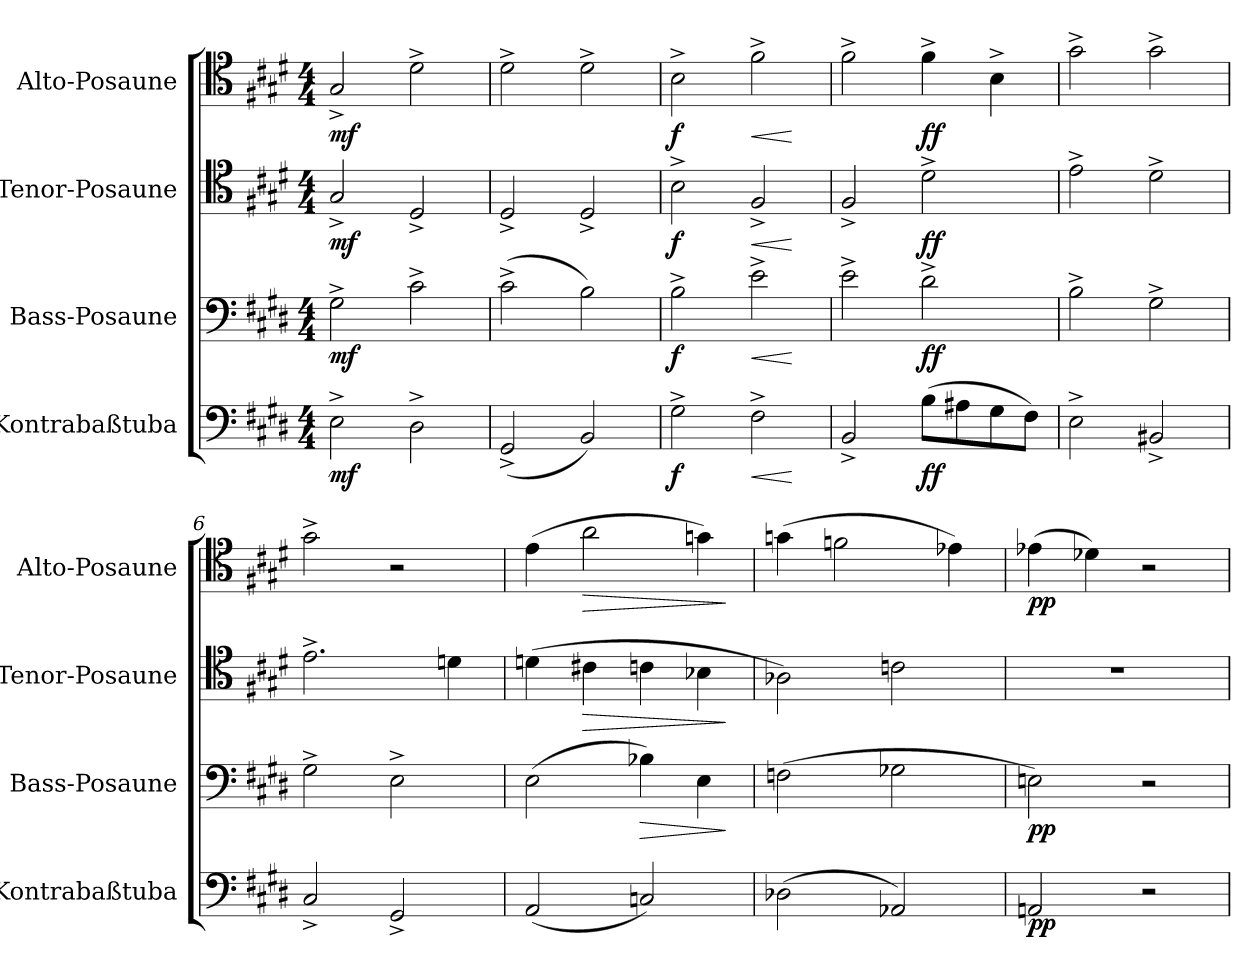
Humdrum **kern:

**kern	**dynam	**kern	**dynam	**kern	**dynam	**kern	**dynam
*part4	*part4	*part3	*part3	*part2	*part2	*part1	*part1
*staff4	*staff4	*staff3	*staff3	*staff2	*staff2	*staff1	*staff1
*I"Kontrabaßtuba	*	*I"Bass-Posaune	*	*I"Tenor-Posaune	*	*I"Alto-Posaune	*
*I'Kontrabaßtuba	*	*I'Bass-Posaune	*	*I'Tenor-Posaune	*	*I'Alto-Posaune	*
*clefF4	*	*clefF4	*	*clefC4	*	*clefC4	*
*k[f#c#g#d#]	*	*k[f#c#g#d#]	*	*k[f#c#g#d#]	*	*k[f#c#g#d#]	*
*M4/4	*	*M4/4	*	*M4/4	*	*M4/4	*
*MM88	*	*MM88	*	*MM88	*	*MM88	*
=1	=1	=1	=1	=1	=1	=1	=1
!	!LO:DY:b	!	!LO:DY:b	!	!LO:DY:b	!	!LO:DY:b
2E^\	mf	2G#^\	mf	2G#^/	mf	2G#^/	mf
2D#^\	.	2c#^\	.	2D#^/	.	2d#^\	.
=2	=2	=2	=2	=2	=2	=2	=2
(2GG#^/	.	(2c#^\	.	2D#^/	.	2d#^\	.
2BB/)	.	2B\)	.	2D#^/	.	2d#^\	.
=3	=3	=3	=3	=3	=3	=3	=3
!	!LO:DY:b	!	!LO:DY:b	!	!LO:DY:b	!	!LO:DY:b
2G#^\	f	2B^\	f	2B^\	f	2B^\	f
!	!LO:HP:b	!	!LO:HP:b	!	!LO:HP:b	!	!LO:HP:b
2F#^\	<	2e^\	<	2F#^/	<	2f#^\	<
.	[	.	[	.	[	.	[
=4	=4	=4	=4	=4	=4	=4	=4
2BB^/	.	2e^\	.	2F#^/	.	2f#^\	.
!	!LO:DY:b	!	!LO:DY:b	!	!LO:DY:b	!	!LO:DY:b
(8B\L	ff	2d#^\	ff	2d#^\	ff	4f#^\	ff
8A#X\	.	.	.	.	.	.	.
8G#\	.	.	.	.	.	4B^\	.
8F#\J)	.	.	.	.	.	.	.
=5	=5	=5	=5	=5	=5	=5	=5
2E^\	.	2B^\	.	2e^\	.	2g#^\	.
2BB#X^/	.	2G#^\	.	2d#^\	.	2g#^\	.
=6	=6	=6	=6	=6	=6	=6	=6
2C#^/	.	2G#^\	.	2.e^\	.	2g#^\	.
2GG#^/	.	2E^\	.	.	.	2r	.
.	.	.	.	4dn\	.	.	.
=7	=7	=7	=7	=7	=7	=7	=7
(2AA/	.	(2E\	.	(4dn\	.	(4e\	.
!	!	!	!	!	!LO:HP:b	!	!LO:HP:b
.	.	.	.	4c#X\	>	2a\	>
!	!	!	!LO:HP:b	!	!	!	!
2Cn/)	.	4B-X\)	>	4cn\	.	.	.
.	.	4E\	.	4B-X\	.	4gn\)	.
.	.	.	]	.	]	.	]
!!LO:LB:g=z
=8	=8	=8	=8	=8	=8	=8	=8
(2D-X\	.	(2Fn\	.	2A-X\)	.	(4gn\	.
.	.	.	.	.	.	2fn\	.
2AA-X/)	.	2G-X\	.	2cn\	.	.	.
.	.	.	.	.	.	4e-X\)	.
=9	=9	=9	=9	=9	=9	=9	=9
!	!LO:DY:b	!	!LO:DY:b	!	!	!	!LO:DY:b
2AAn/	pp	2En\)	pp	1r	.	(4e-X\	pp
.	.	.	.	.	.	4d-X\)	.
2r	.	2r	.	.	.	2r	.
=	=	=	=	=	=	=	=
*-	*-	*-	*-	*-	*-	*-	*-
